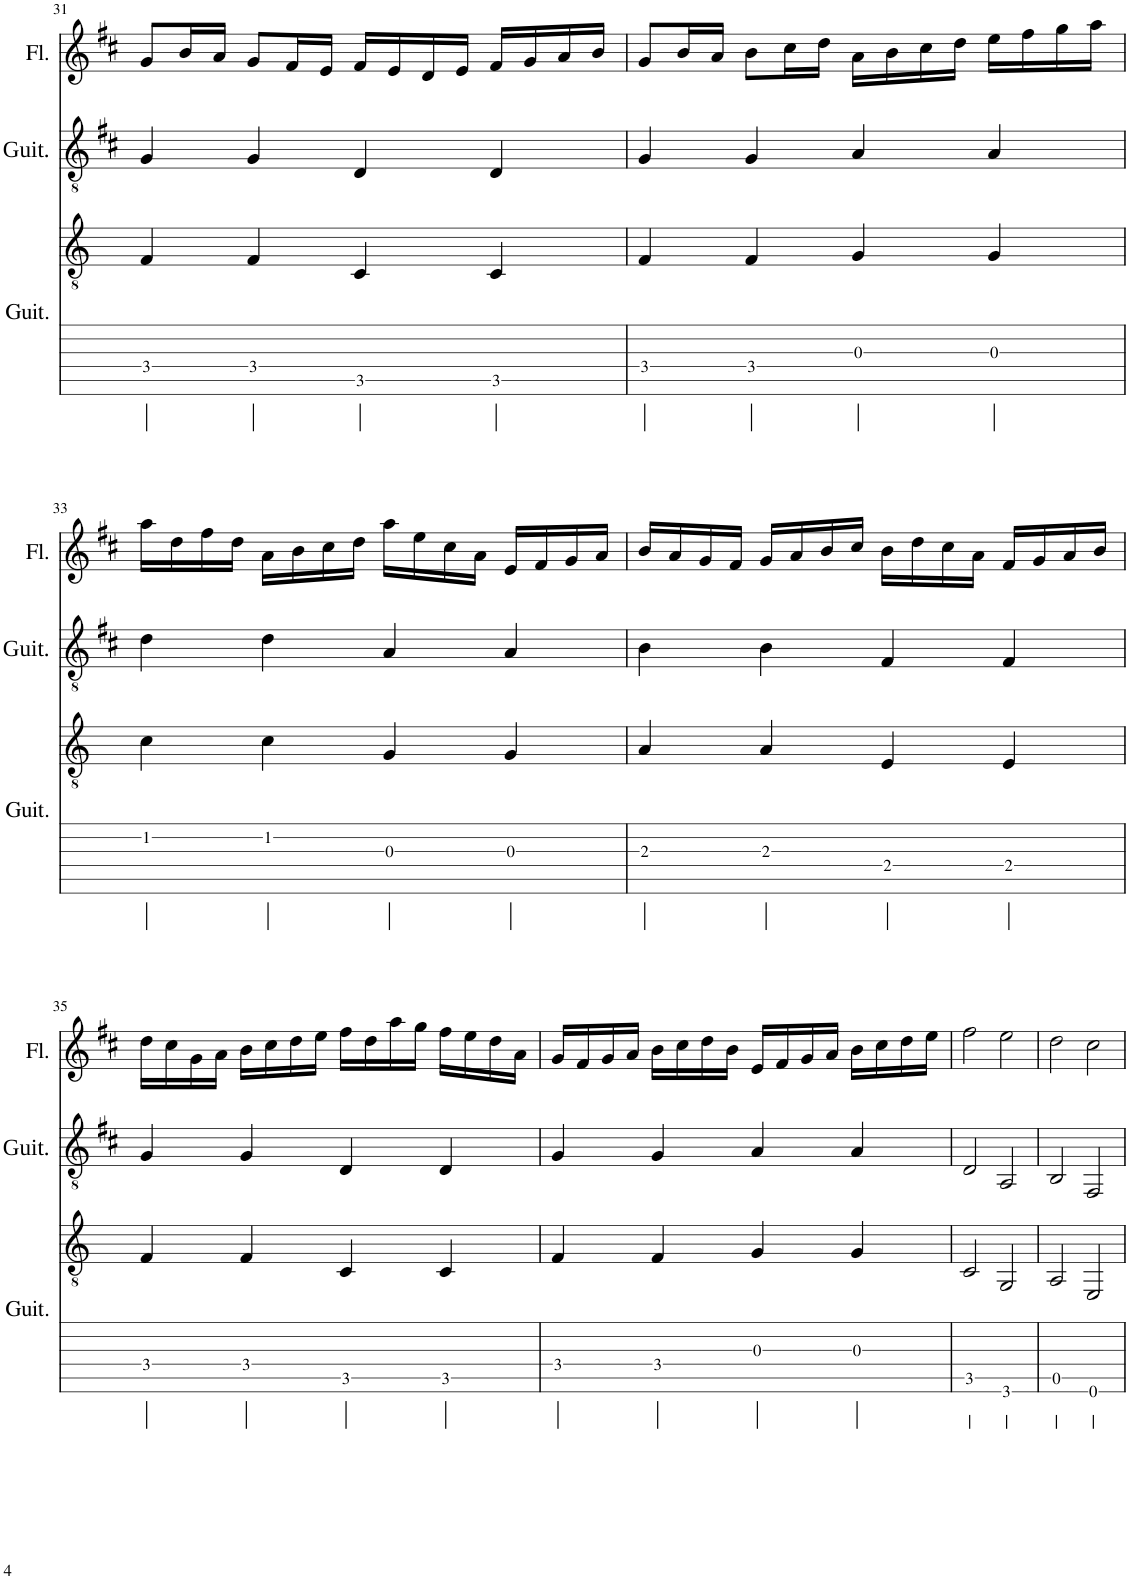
**kern	**kern	**kern	**kern
*part3	*part3	*part2	*part1
*staff4	*staff3	*staff2	*staff1
*I"Guitar Capo 2	*	*I"Guitar	*I"Flute
*I'Guit.	*	*I'Guit.	*I'Fl.
!!LO:PB:g=z
*	*clefGv2	*clefGv2	*clefG2
*k[]	*k[]	*k[f#c#]	*k[f#c#]
*M4/4	*M4/4	*M4/4	*M4/4
=31	=31	=31	=31
4F\	4F/	4G/	8g/L
.	.	.	16b/L
.	.	.	16a/JJ
4F\	4F/	4G/	8g/L
.	.	.	16f#/L
.	.	.	16e/JJ
4C\	4C/	4D/	16f#/LL
.	.	.	16e/
.	.	.	16d/
.	.	.	16e/JJ
4C\	4C/	4D/	16f#/LL
.	.	.	16g/
.	.	.	16a/
.	.	.	16b/JJ
=32	=32	=32	=32
4F\	4F/	4G/	8g/L
.	.	.	16b/L
.	.	.	16a/JJ
4F\	4F/	4G/	8b\L
.	.	.	16cc#\L
.	.	.	16dd\JJ
4G\	4G/	4A/	16a\LL
.	.	.	16b\
.	.	.	16cc#\
.	.	.	16dd\JJ
4G\	4G/	4A/	16ee\LL
.	.	.	16ff#\
.	.	.	16gg\
.	.	.	16aa\JJ
!!LO:LB:g=z
=33	=33	=33	=33
4c\	4c\	4d\	16aa\LL
.	.	.	16dd\
.	.	.	16ff#\
.	.	.	16dd\JJ
4c\	4c\	4d\	16a\LL
.	.	.	16b\
.	.	.	16cc#\
.	.	.	16dd\JJ
4G\	4G/	4A/	16aa\LL
.	.	.	16ee\
.	.	.	16cc#\
.	.	.	16a\JJ
4G\	4G/	4A/	16e/LL
.	.	.	16f#/
.	.	.	16g/
.	.	.	16a/JJ
=34	=34	=34	=34
4A\	4A/	4B\	16b/LL
.	.	.	16a/
.	.	.	16g/
.	.	.	16f#/JJ
4A\	4A/	4B\	16g/LL
.	.	.	16a/
.	.	.	16b/
.	.	.	16cc#/JJ
4E\	4E/	4F#/	16b\LL
.	.	.	16dd\
.	.	.	16cc#\
.	.	.	16a\JJ
4E\	4E/	4F#/	16f#/LL
.	.	.	16g/
.	.	.	16a/
.	.	.	16b/JJ
!!LO:LB:g=z
=35	=35	=35	=35
4F\	4F/	4G/	16dd\LL
.	.	.	16cc#\
.	.	.	16g\
.	.	.	16a\JJ
4F\	4F/	4G/	16b\LL
.	.	.	16cc#\
.	.	.	16dd\
.	.	.	16ee\JJ
4C\	4C/	4D/	16ff#\LL
.	.	.	16dd\
.	.	.	16aa\
.	.	.	16gg\JJ
4C\	4C/	4D/	16ff#\LL
.	.	.	16ee\
.	.	.	16dd\
.	.	.	16a\JJ
=36	=36	=36	=36
4F\	4F/	4G/	16g/LL
.	.	.	16f#/
.	.	.	16g/
.	.	.	16a/JJ
4F\	4F/	4G/	16b\LL
.	.	.	16cc#\
.	.	.	16dd\
.	.	.	16b\JJ
4G\	4G/	4A/	16e/LL
.	.	.	16f#/
.	.	.	16g/
.	.	.	16a/JJ
4G\	4G/	4A/	16b\LL
.	.	.	16cc#\
.	.	.	16dd\
.	.	.	16ee\JJ
=37	=37	=37	=37
2C\	2C/	2D/	2ff#\
2GG\	2GG/	2AA/	2ee\
=38	=38	=38	=38
2AA\	2AA/	2BB/	2dd\
2EE\	2EE/	2FF#/	2cc#\
=	=	=	=
*-	*-	*-	*-
